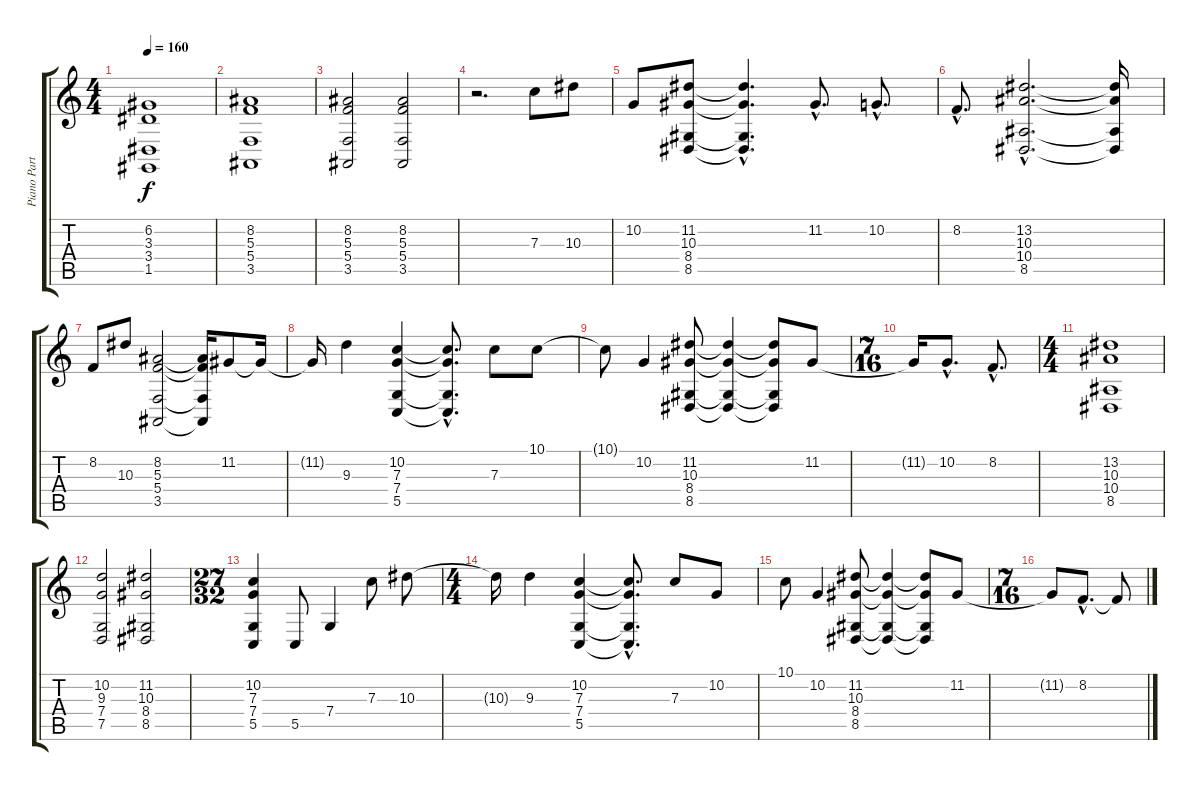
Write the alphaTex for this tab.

\track ("Piano Part" "Piano Part") {instrument brightacousticpiano}
\staff {score tabs}
\tuning (D4 A3 F4 C3 G2 C2) {hide}
\ts (4 4)
\tempo 160
\clef g2
\ks c
(6.2 3.3 3.4 1.5).1{dy f} |
(8.2 5.3 5.4 3.5).1 |
(8.2 5.3 5.4 3.5).2 (8.2 5.3 5.4 3.5).2 |
r.2{d} 7.3.8 10.3.8 |
10.2.8 (11.2 10.3 8.4 8.5).8 (11.2{hac t} 10.3{hac t} 8.4{hac t} 8.5{hac t}).4{d} 11.2{hac}.8{d} 10.2{hac}.8{d} |
8.2{hac}.8{d} (13.2{hac} 10.3{hac} 10.4{hac} 8.5{hac}).2{d} (13.2{t} 10.3{t} 10.4{t} 8.5{t}).16 |
8.2.8 10.3.8 (8.2 5.3 5.4 3.5).2 (8.2{t} 5.3{t} 5.4{t} 3.5{t}).16 11.2.8 11.2{t}.16 |
11.2{t}.16 9.3.4 (10.2 7.3 7.4 5.5).4 (10.2{hac t} 7.3{hac t} 7.4{hac t} 5.5{hac t}).8{d} 7.3.8 10.1.8 |
10.1{t}.8 10.2.4 (11.2 10.3 8.4 8.5).8 (11.2{t} 10.3{t} 8.4{t} 8.5{t}).4 (11.2{t} 10.3{t} 8.4{t} 8.5{t}).8 11.2.8 |
\ts (7 16)
11.2{t}.16 10.2{hac}.8{d} 8.2{hac}.8{d} |
\ts (4 4)
(13.2 10.3 10.4 8.5).1 |
(10.2 9.3 7.4 7.5).2 (11.2 10.3 8.4 8.5).2 |
\ts (27 32)
(10.2 7.3 7.4 5.5).4 5.5.8 7.4.4 7.3.8 10.3.8 |
\ts (4 4)
10.3{t}.16 9.3.4 (10.2 7.3 7.4 5.5).4 (10.2{hac t} 7.3{hac t} 7.4{hac t} 5.5{hac t}).8{d} 7.3.8 10.2.8 |
10.1.8 10.2.4 (11.2 10.3 8.4 8.5).8 (11.2{t} 10.3{t} 8.4{t} 8.5{t}).4 (11.2{t} 10.3{t} 8.4{t} 8.5{t}).8 11.2.8 |
\ts (7 16)
11.2{t}.8 8.2{hac}.8{d} 8.2{t}.8
